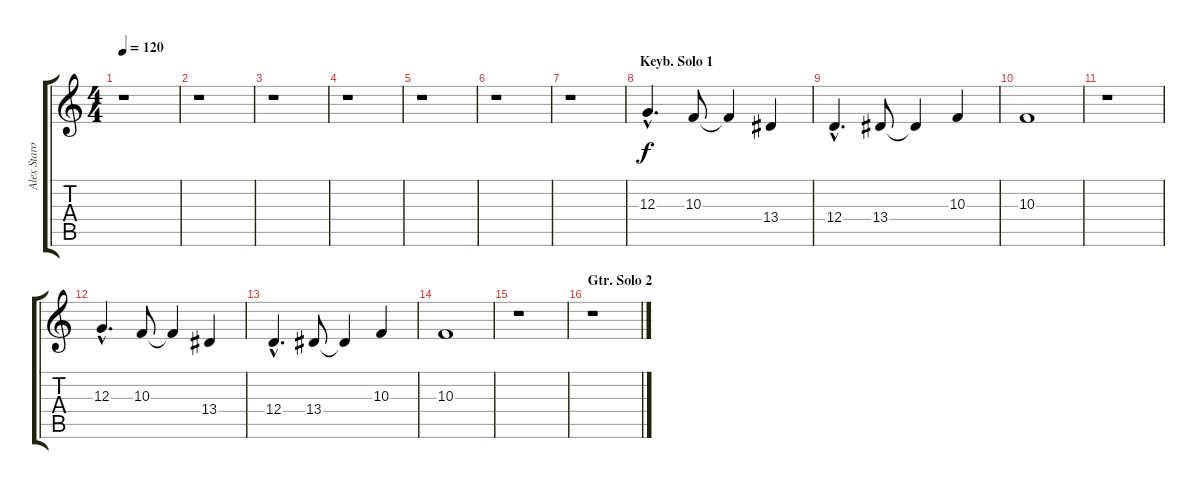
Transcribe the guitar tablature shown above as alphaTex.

\track ("Alex Staropoli - Organ / Horn / Timpani" "Alex Staro") {instrument churchorgan}
\staff {score tabs}
\tuning (E4 B3 G3 D3 A2 E2) {hide}
\ts (4 4)
\tempo 120
\clef g2
\ks c
r.1{dy f} |
r.1 |
r.1 |
r.1 |
r.1 |
r.1 |
r.1 |
\section ("" "Keyb. Solo 1")
12.3{hac}.4{d volume 11 instrument brasssection} 10.3.8 10.3{t}.4 13.4.4 |
12.4{hac}.4{d} 13.4.8 13.4{t}.4 10.3.4 |
10.3.1 |
r.1 |
12.3{hac}.4{d volume 11 instrument brasssection} 10.3.8 10.3{t}.4 13.4.4 |
12.4{hac}.4{d} 13.4.8 13.4{t}.4 10.3.4 |
10.3.1 |
r.1 |
\section ("" "Gtr. Solo 2")
r.1
